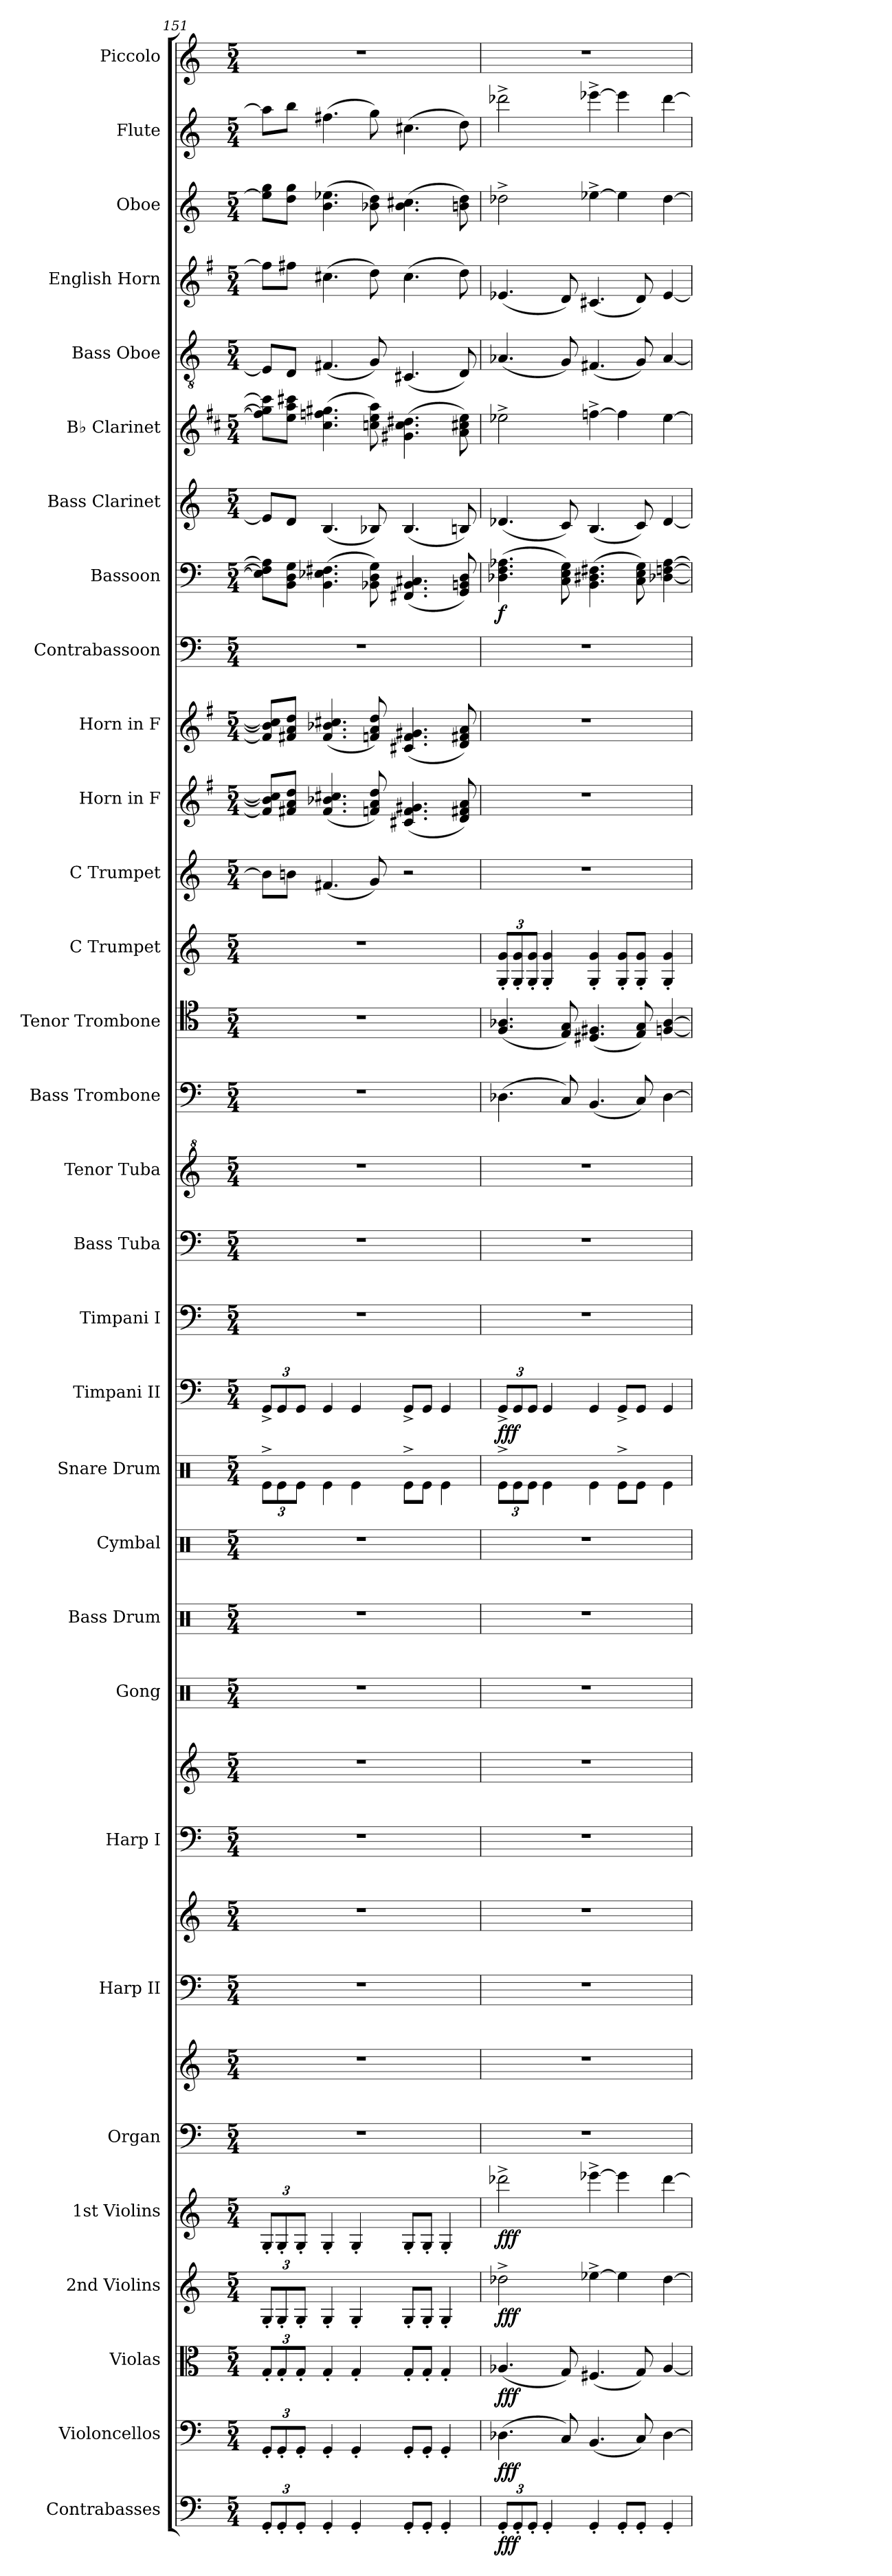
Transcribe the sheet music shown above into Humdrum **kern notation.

**kern	**dynam	**kern	**dynam	**kern	**dynam	**kern	**dynam	**kern	**dynam	**kern	**kern	**kern	**kern	**kern	**kern	**kern	**kern	**kern	**kern	**kern	**dynam	**kern	**kern	**kern	**kern	**kern	**kern	**kern	**kern	**kern	**kern	**kern	**dynam	**kern	**kern	**kern	**kern	**kern	**kern	**kern
*part31	*part31	*part30	*part30	*part29	*part29	*part28	*part28	*part27	*part27	*part26	*part26	*part25	*part25	*part24	*part24	*part23	*part22	*part21	*part20	*part19	*part19	*part18	*part17	*part16	*part15	*part14	*part13	*part12	*part11	*part10	*part9	*part8	*part8	*part7	*part6	*part5	*part4	*part3	*part2	*part1
*staff34	*staff34	*staff33	*staff33	*staff32	*staff32	*staff31	*staff31	*staff30	*staff30	*staff29	*staff28	*staff27	*staff26	*staff25	*staff24	*staff23	*staff22	*staff21	*staff20	*staff19	*staff19	*staff18	*staff17	*staff16	*staff15	*staff14	*staff13	*staff12	*staff11	*staff10	*staff9	*staff8	*staff8	*staff7	*staff6	*staff5	*staff4	*staff3	*staff2	*staff1
*I"Contrabasses	*	*I"Violoncellos	*	*I"Violas	*	*I"2nd Violins	*	*I"1st Violins	*	*I"Organ	*	*I"Harp II	*	*I"Harp I	*	*I"Gong	*I"Bass Drum	*I"Cymbal	*I"Snare Drum	*I"Timpani II	*	*I"Timpani I	*I"Bass Tuba	*I"Tenor Tuba	*I"Bass Trombone	*I"Tenor Trombone	*I"C Trumpet	*I"C Trumpet	*I"Horn in F	*I"Horn in F	*I"Contrabassoon	*I"Bassoon	*	*I"Bass Clarinet	*I"B♭ Clarinet	*I"Bass Oboe	*I"English Horn	*I"Oboe	*I"Flute	*I"Piccolo
*I'Cbs.	*	*I'Vcs.	*	*I'Vlas.	*	*I'Vlns.	*	*I'Vlns.	*	*I'Org.	*	*I'Hrp.	*	*I'Hrp.	*	*	*I'B. Dr.	*I'Cym.	*I'Sn. Dr.	*I'Timp.	*	*I'Timp.	*I'Tba.	*	*I'B. Tbn.	*I'T. Tbn.	*I'C Tpt.	*I'C Tpt.	*	*	*I'Cbsn.	*I'Bsn.	*	*I'B. Cl.	*I'B♭ Cl.	*	*I'E. Hn.	*I'Ob.	*I'Fl.	*I'Picc.
*clefF4	*	*clefF4	*	*clefC3	*	*clefG2	*	*clefG2	*	*clefF4	*clefG2	*clefF4	*clefG2	*clefF4	*clefG2	*clefX	*clefX	*clefX	*clefX	*clefF4	*	*clefF4	*clefF4	*clefG^2	*clefF4	*clefC4	*clefG2	*clefG2	*clefG2	*clefG2	*clefF4	*clefF4	*	*clefG2	*clefG2	*clefGv2	*clefG2	*clefG2	*clefG2	*clefG2
*ITrd7c12	*	*	*	*	*	*	*	*	*	*	*	*	*	*	*	*	*	*	*	*	*	*	*	*ITrd15c26	*	*	*	*	*ITrd4c7	*ITrd4c7	*ITrd7c12	*	*	*ITrd8c14	*ITrd1c2	*	*ITrd4c7	*	*	*ITrd-7c-12
*k[]	*	*k[]	*	*k[]	*	*k[]	*	*k[]	*	*k[]	*k[]	*k[]	*k[]	*k[]	*k[]	*k[]	*k[]	*k[]	*k[]	*k[]	*	*k[]	*k[]	*k[]	*k[]	*k[]	*k[]	*k[]	*k[]	*k[]	*k[]	*k[]	*	*k[]	*k[]	*k[]	*k[]	*k[]	*k[]	*k[]
*M5/4	*	*M5/4	*	*M5/4	*	*M5/4	*	*M5/4	*	*M5/4	*M5/4	*M5/4	*M5/4	*M5/4	*M5/4	*M5/4	*M5/4	*M5/4	*M5/4	*M5/4	*	*M5/4	*M5/4	*M5/4	*M5/4	*M5/4	*M5/4	*M5/4	*M5/4	*M5/4	*M5/4	*M5/4	*	*M5/4	*M5/4	*M5/4	*M5/4	*M5/4	*M5/4	*M5/4
*Xbrackettup	*	*Xbrackettup	*	*Xbrackettup	*	*Xbrackettup	*	*Xbrackettup	*	*	*	*	*	*	*	*	*	*	*Xbrackettup	*Xbrackettup	*	*	*	*	*	*	*	*	*	*	*	*	*	*	*	*	*	*	*	*
=151	=151	=151	=151	=151	=151	=151	=151	=151	=151	=151	=151	=151	=151	=151	=151	=151	=151	=151	=151	=151	=151	=151	=151	=151	=151	=151	=151	=151	=151	=151	=151	=151	=151	=151	=151	=151	=151	=151	=151	=151
12GGG'/L	.	12GG'/L	.	12G'/L	.	12G'/L	.	12G'/L	.	4%5r	4%5r	4%5r	4%5r	4%5r	4%5r	4%5r	4%5r	4%5r	12Re^\L	12GG^/L	.	4%5r	4%5r	4%5r	4%5r	4%5r	4%5r	8b-\L]	8B-/] 8e-/] 8f#/]L	8B-/] 8e-/] 8f#/]L	4%5r	8E-\] 8F#\] 8A#\]L	.	8E-/L]	8ee-\] 8ff#\] 8bb-\]L	8E-/L]	8b-\L]	8ee-\] 8gg\L	8aa#\L]	4%5r
12GGG'/	.	12GG'/	.	12G'/	.	12G'/	.	12G'/	.	.	.	.	.	.	.	.	.	.	12Re\	12GG/	.	.	.	.	.	.	.	.	.	.	.	.	.	.	.	.	.	.	.	.
.	.	.	.	.	.	.	.	.	.	.	.	.	.	.	.	.	.	.	.	.	.	.	.	.	.	.	.	8bn\J	8Bn/ 8d/ 8g/J	8Bn/ 8d/ 8g/J	.	8BB\ 8D\ 8G\J	.	8D/J	8dd\ 8gg\ 8bbn\J	8D/J	8bn\J	8dd\ 8gg\J	8bb\J	.
12GGG'/J	.	12GG'/J	.	12G'/J	.	12G'/J	.	12G'/J	.	.	.	.	.	.	.	.	.	.	12Re\J	12GG/J	.	.	.	.	.	.	.	.	.	.	.	.	.	.	.	.	.	.	.	.
4GGG'/	.	4GG'/	.	4G'/	.	4G'/	.	4G'/	.	.	.	.	.	.	.	.	.	.	4Re\	4GG/	.	.	.	.	.	.	.	(4.f#X/	(4.B/ 4.e-X/ 4.f#X/	(4.B/ 4.e-X/ 4.f#X/	.	(4.BB\ 4.E-X\ 4.F#X\	.	(4.BB/	(4.b\ 4.ee-X\ 4.ff#X\	(4.F#X/	(4.f#X\	(4.b\ 4.ee-X\	(4.ff#X\	.
4GGG'/	.	4GG'/	.	4G'/	.	4G'/	.	4G'/	.	.	.	.	.	.	.	.	.	.	4Re\	4GG/	.	.	.	.	.	.	.	.	.	.	.	.	.	.	.	.	.	.	.	.
.	.	.	.	.	.	.	.	.	.	.	.	.	.	.	.	.	.	.	.	.	.	.	.	.	.	.	.	8g/)	8B-X/ 8d/ 8g/)	8B-X/ 8d/ 8g/)	.	8BB-X\ 8D\ 8G\)	.	8BB-X/)	8b-X\ 8dd\ 8gg\)	8G/)	8g\)	8b-X\ 8dd\)	8gg\)	.
8GGG'/L	.	8GG'/L	.	8G'/L	.	8G'/L	.	8G'/L	.	.	.	.	.	.	.	.	.	.	8Re^\L	8GG^/L	.	.	.	.	.	.	.	2r	(4.F#X/ 4.B-/ 4.c#X/	(4.F#X/ 4.B-/ 4.c#X/	.	(4.FF#X/ 4.BB-/ 4.C#X/	.	(4.BB-/	(4.f#X\ 4.b-\ 4.cc#X\	(4.C#X/	(4.f#\	(4.b-\ 4.cc#X\	(4.cc#X\	.
8GGG'/J	.	8GG'/J	.	8G'/J	.	8G'/J	.	8G'/J	.	.	.	.	.	.	.	.	.	.	8Re\J	8GG/J	.	.	.	.	.	.	.	.	.	.	.	.	.	.	.	.	.	.	.	.
4GGG'/	.	4GG'/	.	4G'/	.	4G'/	.	4G'/	.	.	.	.	.	.	.	.	.	.	4Re\	4GG/	.	.	.	.	.	.	.	.	.	.	.	.	.	.	.	.	.	.	.	.
.	.	.	.	.	.	.	.	.	.	.	.	.	.	.	.	.	.	.	.	.	.	.	.	.	.	.	.	.	8G/ 8Bn/ 8d/)	8G/ 8Bn/ 8d/)	.	8GG/ 8BBn/ 8D/)	.	8BBn/)	8g\ 8bn\ 8dd\)	8D/)	8g\)	8bn\ 8dd\)	8dd\)	.
=152	=152	=152	=152	=152	=152	=152	=152	=152	=152	=152	=152	=152	=152	=152	=152	=152	=152	=152	=152	=152	=152	=152	=152	=152	=152	=152	=152	=152	=152	=152	=152	=152	=152	=152	=152	=152	=152	=152	=152	=152
*	*	*	*	*	*	*	*	*	*	*	*	*	*	*	*	*	*	*	*	*	*	*	*	*	*	*	*Xbrackettup	*	*	*	*	*	*	*	*	*	*	*	*	*
!	!LO:DY:b	!	!LO:DY:b	!	!LO:DY:b	!	!LO:DY:b	!	!LO:DY:b	!	!	!	!	!	!	!	!	!	!	!	!LO:DY:b	!	!	!	!	!	!	!	!	!	!	!	!LO:DY:b	!	!	!	!	!	!	!
12GGG'/L	fff	(4.D-X\	fff	(4.A-X/	fff	2dd-X^\	fff	2ddd-X^\	fff	4%5r	4%5r	4%5r	4%5r	4%5r	4%5r	4%5r	4%5r	4%5r	12Re^\L	12GG^/L	fff	4%5r	4%5r	4%5r	(4.D-X\	(4.F/ 4.A-X/	12G/' 12g/'L	4%5r	4%5r	4%5r	4%5r	(4.D-X\ 4.F\ 4.A-X\	f	(4.D-X/	2dd-X^\	(4.A-X/	(4.A-X/	2dd-X^\	2ddd-X^\	4%5r
12GGG'/	.	.	.	.	.	.	.	.	.	.	.	.	.	.	.	.	.	.	12Re\	12GG/	.	.	.	.	.	.	12G/' 12g/'	.	.	.	.	.	.	.	.	.	.	.	.	.
12GGG'/J	.	.	.	.	.	.	.	.	.	.	.	.	.	.	.	.	.	.	12Re\J	12GG/J	.	.	.	.	.	.	12G/' 12g/'J	.	.	.	.	.	.	.	.	.	.	.	.	.
4GGG'/	.	.	.	.	.	.	.	.	.	.	.	.	.	.	.	.	.	.	4Re\	4GG/	.	.	.	.	.	.	4G/' 4g/'	.	.	.	.	.	.	.	.	.	.	.	.	.
.	.	8C/)	.	8G/)	.	.	.	.	.	.	.	.	.	.	.	.	.	.	.	.	.	.	.	.	8C/)	8E/ 8G/)	.	.	.	.	.	8C\ 8E\ 8G\)	.	8C/)	.	8G/)	8G/)	.	.	.
4GGG'/	.	(4.BB/	.	(4.F#X/	.	[4ee-X^\	.	[4eee-X^\	.	.	.	.	.	.	.	.	.	.	4Re\	4GG/	.	.	.	.	(4.BB/	(4.D#X/ 4.F#X/	4G/' 4g/'	.	.	.	.	(4.BB\ 4.D#X\ 4.F#X\	.	(4.BB/	[4ee-X^\	(4.F#X/	(4.F#X/	[4ee-X^\	[4eee-X^\	.
8GGG'/L	.	.	.	.	.	4ee-\]	.	4eee-\]	.	.	.	.	.	.	.	.	.	.	8Re^\L	8GG^/L	.	.	.	.	.	.	8G/' 8g/'L	.	.	.	.	.	.	.	4ee-\]	.	.	4ee-\]	4eee-\]	.
8GGG'/J	.	8C/)	.	8G/)	.	.	.	.	.	.	.	.	.	.	.	.	.	.	8Re\J	8GG/J	.	.	.	.	8C/)	8E/ 8G/)	8G/' 8g/'J	.	.	.	.	8C\ 8E\ 8G\)	.	8C/)	.	8G/)	8G/)	.	.	.
4GGG'/	.	[4D-\	.	[4A-/	.	[4dd-\	.	[4ddd-\	.	.	.	.	.	.	.	.	.	.	4Re\	4GG/	.	.	.	.	[4D-\	[4Fn/ [4A-/	4G/' 4g/'	.	.	.	.	[4D-X\ [4Fn\ [4A-\	.	[4D-/	[4dd-\	[4A-/	[4A-/	[4dd-\	[4ddd-\	.
=	=	=	=	=	=	=	=	=	=	=	=	=	=	=	=	=	=	=	=	=	=	=	=	=	=	=	=	=	=	=	=	=	=	=	=	=	=	=	=	=
*-	*-	*-	*-	*-	*-	*-	*-	*-	*-	*-	*-	*-	*-	*-	*-	*-	*-	*-	*-	*-	*-	*-	*-	*-	*-	*-	*-	*-	*-	*-	*-	*-	*-	*-	*-	*-	*-	*-	*-	*-
